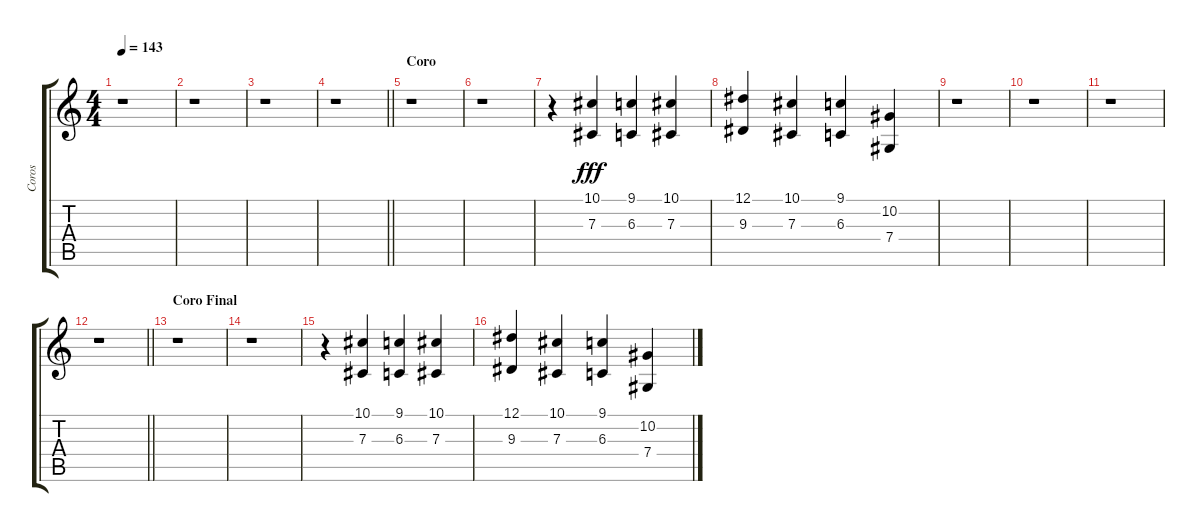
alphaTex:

\track ("Coros" "Coros") {instrument lead6voice}
\staff {score tabs}
\tuning (Eb4 Bb3 Gb3 Db3 Ab2 Eb2) {hide}
\ts (4 4)
\tempo 143
\clef g2
\ks c
r.1{dy fff} |
r.1 |
r.1 |
\barLineRight lightlight
r.1 |
\section ("" "Coro")
r.1 |
r.1 |
r.4 (10.1 7.3).4 (9.1 6.3).4 (10.1 7.3).4 |
(12.1 9.3).4 (10.1 7.3).4 (9.1 6.3).4 (10.2 7.4).4 |
r.1 |
r.1 |
r.1 |
\barLineRight lightlight
r.1 |
\section ("" "Coro Final")
r.1 |
r.1 |
r.4 (10.1 7.3).4 (9.1 6.3).4 (10.1 7.3).4 |
(12.1 9.3).4 (10.1 7.3).4 (9.1 6.3).4 (10.2 7.4).4
